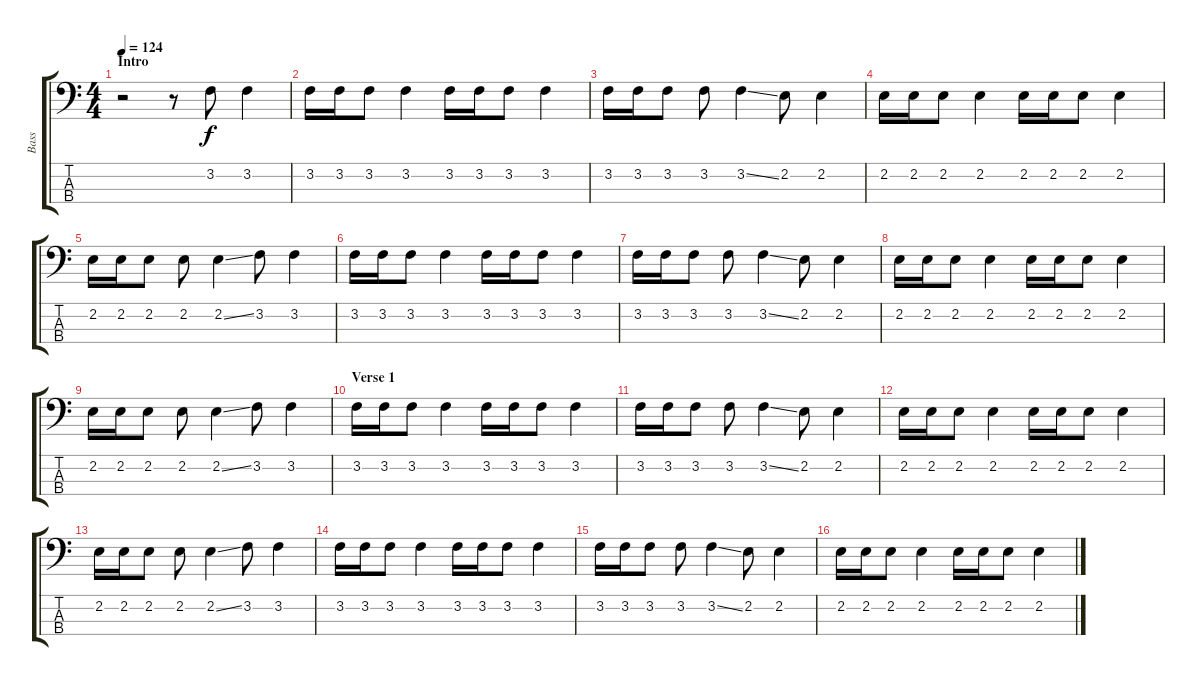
\track ("Bass" "Bass") {instrument electricbassfinger}
\staff {score tabs}
\tuning (G2 D2 A1 E1) {hide}
\ts (4 4)
\section ("" "Intro")
\tempo 124
\clef f4
\ks c
r.2{dy f instrument electricbassfinger} r.8 3.2.8 3.2.4 |
3.2.16 3.2.16 3.2.8 3.2.4 3.2.16 3.2.16 3.2.8 3.2.4 |
3.2.16 3.2.16 3.2.8 3.2.8 3.2{ss}.4 2.2.8 2.2.4 |
2.2.16 2.2.16 2.2.8 2.2.4 2.2.16 2.2.16 2.2.8 2.2.4 |
2.2.16 2.2.16 2.2.8 2.2.8 2.2{ss}.4 3.2.8 3.2.4 |
3.2.16 3.2.16 3.2.8 3.2.4 3.2.16 3.2.16 3.2.8 3.2.4 |
3.2.16 3.2.16 3.2.8 3.2.8 3.2{ss}.4 2.2.8 2.2.4 |
2.2.16 2.2.16 2.2.8 2.2.4 2.2.16 2.2.16 2.2.8 2.2.4 |
2.2.16 2.2.16 2.2.8 2.2.8 2.2{ss}.4 3.2.8 3.2.4 |
\section ("" "Verse 1")
3.2.16 3.2.16 3.2.8 3.2.4 3.2.16 3.2.16 3.2.8 3.2.4 |
3.2.16 3.2.16 3.2.8 3.2.8 3.2{ss}.4 2.2.8 2.2.4 |
2.2.16 2.2.16 2.2.8 2.2.4 2.2.16 2.2.16 2.2.8 2.2.4 |
2.2.16 2.2.16 2.2.8 2.2.8 2.2{ss}.4 3.2.8 3.2.4 |
3.2.16 3.2.16 3.2.8 3.2.4 3.2.16 3.2.16 3.2.8 3.2.4 |
3.2.16 3.2.16 3.2.8 3.2.8 3.2{ss}.4 2.2.8 2.2.4 |
2.2.16 2.2.16 2.2.8 2.2.4 2.2.16 2.2.16 2.2.8 2.2.4
